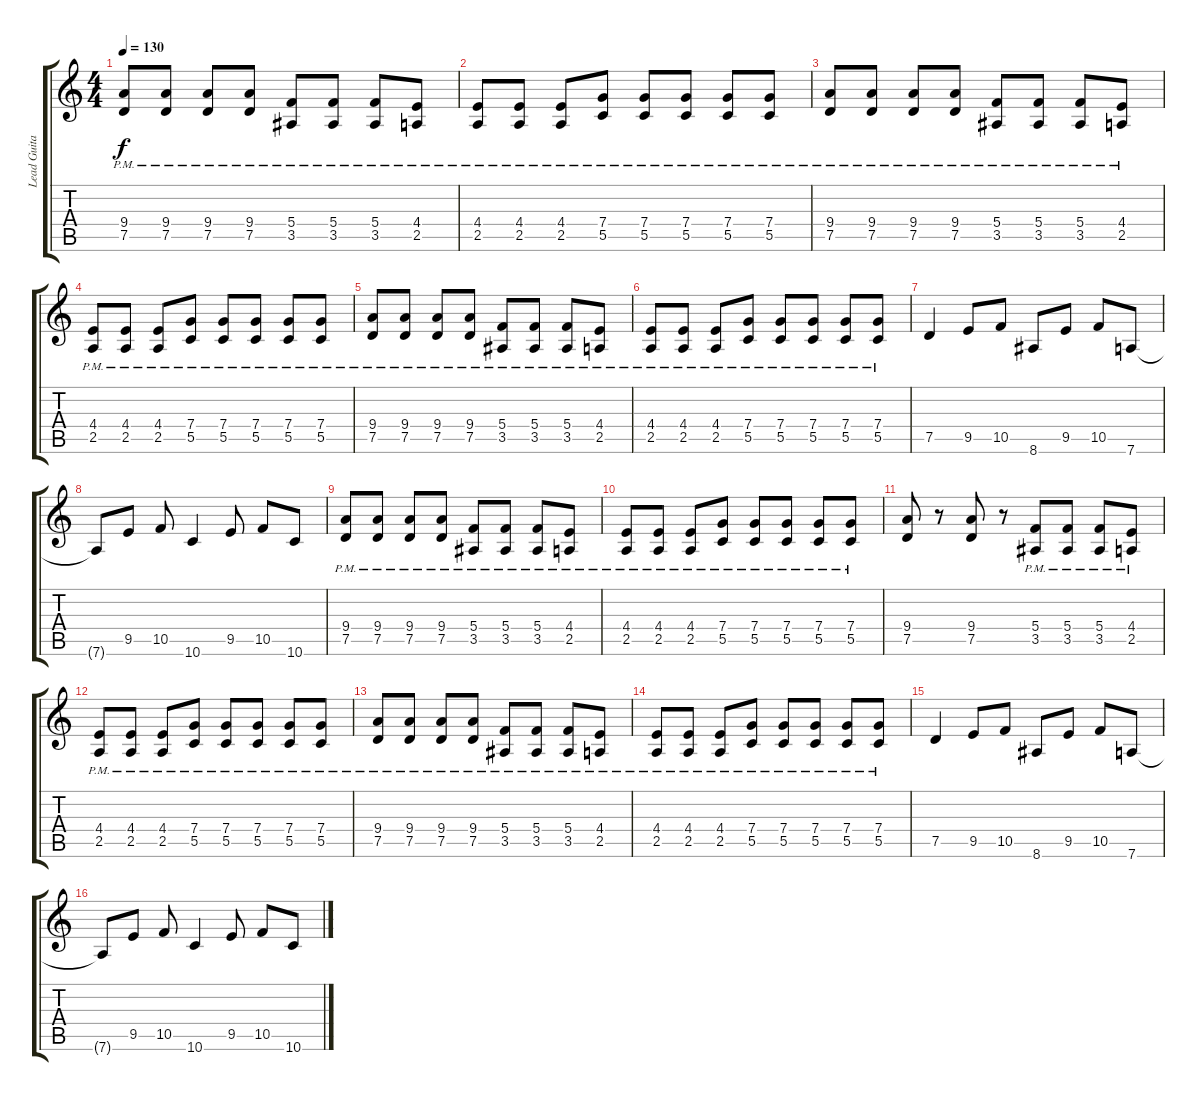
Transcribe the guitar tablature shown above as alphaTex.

\track ("Lead Guitar" "Lead Guita") {instrument overdrivenguitar}
\staff {score tabs}
\tuning (D4 A3 F3 C3 G2 D2) {hide}
\ts (4 4)
\tempo 130
\clef g2
\ks c
(9.4{pm} 7.5{pm}).8{dy f} (9.4{pm} 7.5{pm}).8 (9.4{pm} 7.5{pm}).8 (9.4{pm} 7.5{pm}).8 (5.4{pm} 3.5{pm}).8 (5.4{pm} 3.5{pm}).8 (5.4{pm} 3.5{pm}).8 (4.4{pm} 2.5{pm}).8 |
(4.4{pm} 2.5{pm}).8 (4.4{pm} 2.5{pm}).8 (4.4{pm} 2.5{pm}).8 (7.4{pm} 5.5{pm}).8 (7.4{pm} 5.5{pm}).8 (7.4{pm} 5.5{pm}).8 (7.4{pm} 5.5{pm}).8 (7.4{pm} 5.5{pm}).8 |
(9.4{pm} 7.5{pm}).8 (9.4{pm} 7.5{pm}).8 (9.4{pm} 7.5{pm}).8 (9.4{pm} 7.5{pm}).8 (5.4{pm} 3.5{pm}).8 (5.4{pm} 3.5{pm}).8 (5.4{pm} 3.5{pm}).8 (4.4{pm} 2.5{pm}).8 |
(4.4{pm} 2.5{pm}).8 (4.4{pm} 2.5{pm}).8 (4.4{pm} 2.5{pm}).8 (7.4{pm} 5.5{pm}).8 (7.4{pm} 5.5{pm}).8 (7.4{pm} 5.5{pm}).8 (7.4{pm} 5.5{pm}).8 (7.4{pm} 5.5{pm}).8 |
(9.4{pm} 7.5{pm}).8 (9.4{pm} 7.5{pm}).8 (9.4{pm} 7.5{pm}).8 (9.4{pm} 7.5{pm}).8 (5.4{pm} 3.5{pm}).8 (5.4{pm} 3.5{pm}).8 (5.4{pm} 3.5{pm}).8 (4.4{pm} 2.5{pm}).8 |
(4.4{pm} 2.5{pm}).8 (4.4{pm} 2.5{pm}).8 (4.4{pm} 2.5{pm}).8 (7.4{pm} 5.5{pm}).8 (7.4{pm} 5.5{pm}).8 (7.4{pm} 5.5{pm}).8 (7.4{pm} 5.5{pm}).8 (7.4{pm} 5.5{pm}).8 |
7.5.4 9.5.8 10.5.8 8.6.8 9.5.8 10.5.8 7.6.8 |
7.6{t}.8 9.5.8 10.5.8 10.6.4 9.5.8 10.5.8 10.6.8 |
(9.4{pm} 7.5{pm}).8 (9.4{pm} 7.5{pm}).8 (9.4{pm} 7.5{pm}).8 (9.4{pm} 7.5{pm}).8 (5.4{pm} 3.5{pm}).8 (5.4{pm} 3.5{pm}).8 (5.4{pm} 3.5{pm}).8 (4.4{pm} 2.5{pm}).8 |
(4.4{pm} 2.5{pm}).8 (4.4{pm} 2.5{pm}).8 (4.4{pm} 2.5{pm}).8 (7.4{pm} 5.5{pm}).8 (7.4{pm} 5.5{pm}).8 (7.4{pm} 5.5{pm}).8 (7.4{pm} 5.5{pm}).8 (7.4{pm} 5.5{pm}).8 |
(9.4 7.5).8 r.8 (9.4 7.5).8 r.8 (5.4{pm} 3.5{pm}).8 (5.4{pm} 3.5{pm}).8 (5.4{pm} 3.5{pm}).8 (4.4{pm} 2.5{pm}).8 |
(4.4{pm} 2.5{pm}).8 (4.4{pm} 2.5{pm}).8 (4.4{pm} 2.5{pm}).8 (7.4{pm} 5.5{pm}).8 (7.4{pm} 5.5{pm}).8 (7.4{pm} 5.5{pm}).8 (7.4{pm} 5.5{pm}).8 (7.4{pm} 5.5{pm}).8 |
(9.4{pm} 7.5{pm}).8 (9.4{pm} 7.5{pm}).8 (9.4{pm} 7.5{pm}).8 (9.4{pm} 7.5{pm}).8 (5.4{pm} 3.5{pm}).8 (5.4{pm} 3.5{pm}).8 (5.4{pm} 3.5{pm}).8 (4.4{pm} 2.5{pm}).8 |
(4.4{pm} 2.5{pm}).8 (4.4{pm} 2.5{pm}).8 (4.4{pm} 2.5{pm}).8 (7.4{pm} 5.5{pm}).8 (7.4{pm} 5.5{pm}).8 (7.4{pm} 5.5{pm}).8 (7.4{pm} 5.5{pm}).8 (7.4{pm} 5.5{pm}).8 |
7.5.4 9.5.8 10.5.8 8.6.8 9.5.8 10.5.8 7.6.8 |
7.6{t}.8 9.5.8 10.5.8 10.6.4 9.5.8 10.5.8 10.6.8
